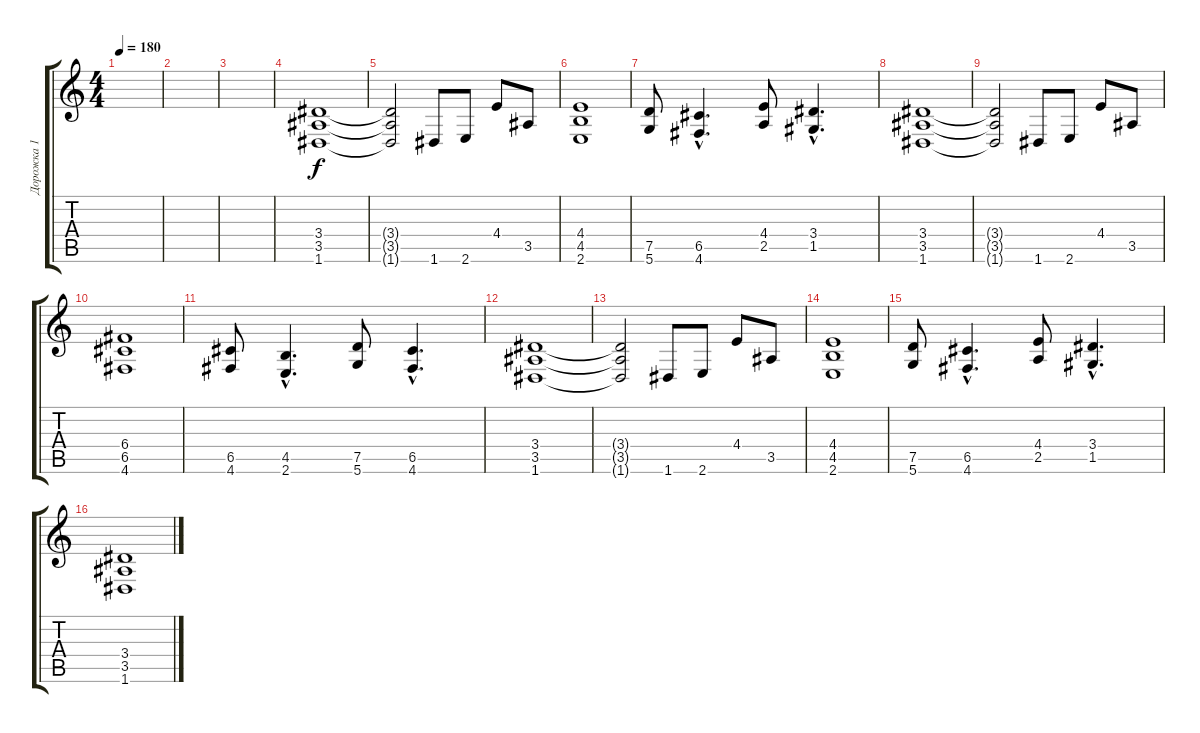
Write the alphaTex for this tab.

\track ("Дорожка 1" "Дорожка 1") {instrument distortionguitar}
\staff {score tabs}
\tuning (D4 A3 F3 C3 G2 D2) {hide}
\ts (4 4)
\tempo 180
\clef g2
\ks c
|
|
|
(3.4 3.5 1.6).1 |
(3.4{t} 3.5{t} 1.6{t}).2 1.6.8 2.6.8 4.4.8 3.5.8 |
(4.4 4.5 2.6).1 |
(7.5 5.6).8 (6.5{hac} 4.6{hac}).4{d} (4.4 2.5).8 (3.4{hac} 1.5{hac}).4{d} |
(3.4 3.5 1.6).1 |
(3.4{t} 3.5{t} 1.6{t}).2 1.6.8 2.6.8 4.4.8 3.5.8 |
(6.4 6.5 4.6).1 |
(6.5 4.6).8 (4.5{hac} 2.6{hac}).4{d} (7.5 5.6).8 (6.5{hac} 4.6{hac}).4{d} |
(3.4 3.5 1.6).1 |
(3.4{t} 3.5{t} 1.6{t}).2 1.6.8 2.6.8 4.4.8 3.5.8 |
(4.4 4.5 2.6).1 |
(7.5 5.6).8 (6.5{hac} 4.6{hac}).4{d} (4.4 2.5).8 (3.4{hac} 1.5{hac}).4{d} |
(3.4 3.5 1.6).1
